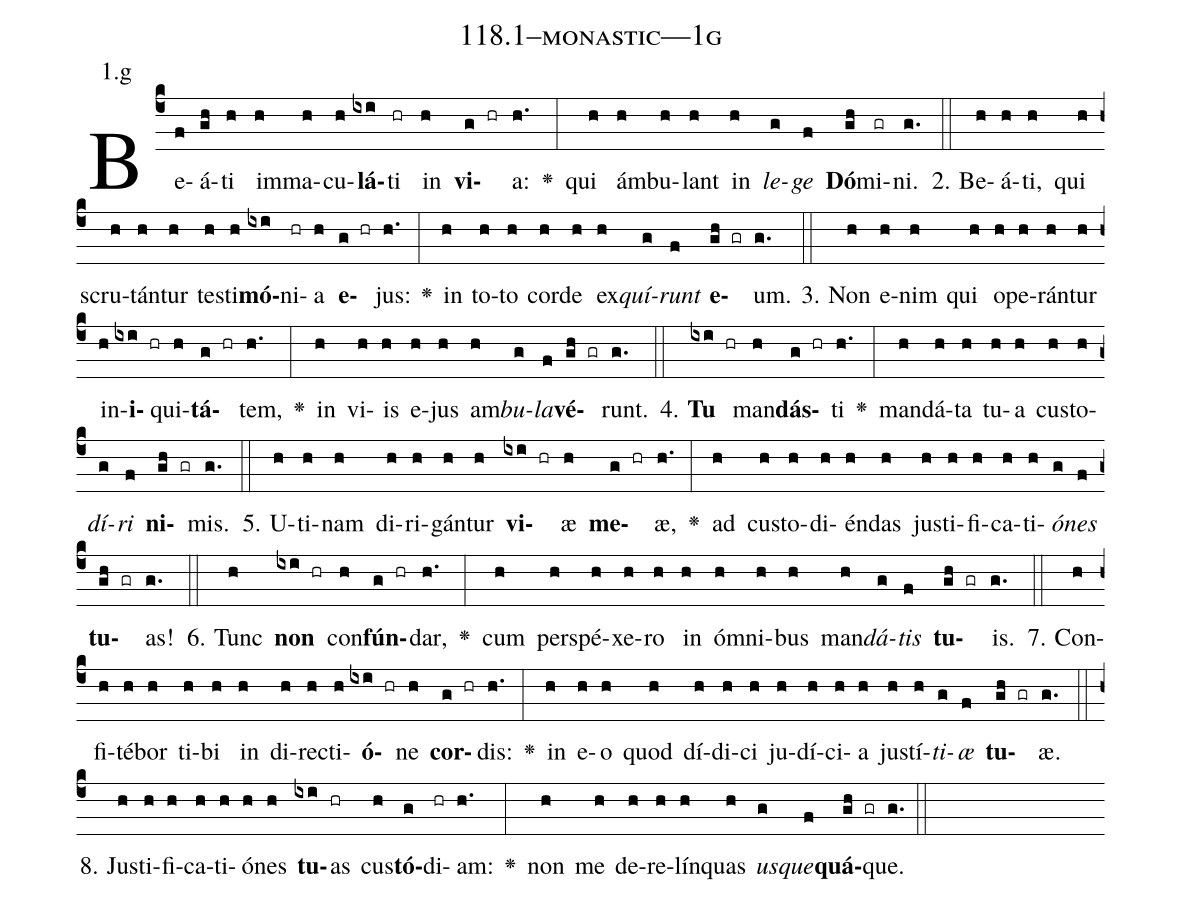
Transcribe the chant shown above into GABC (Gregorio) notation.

name: 118.1--monastic---1g;
annotation: 1.g;
%%
(c4)Be(f)á(gh)ti(h) im(h)ma(h)cu(h)<b>lá</b>(ixi)ti(hr) in(h) <b>vi</b>(g hr)a:(h.) <v>\greheightstar</v>(:) qui(h) ám(h)bu(h)lant(h) in(h) <i>le</i>(g)<i>ge</i>(f) <b>Dó</b>(gh)mi(gr)ni.(g.) (::)
2. Be(h)á(h)ti,(h) qui(h) scru(h)tán(h)tur(h) tes(h)ti(h)<b>mó</b>(ixi)ni(hr)a(h) <b>e</b>(g hr)jus:(h.) <v>\greheightstar</v>(:) in(h) to(h)to(h) cor(h)de(h) ex(h)<i>quí</i>(g)<i>runt</i>(f) <b>e</b>(gh gr)um.(g.) (::)
3. Non(h) e(h)nim(h) qui(h) o(h)pe(h)rán(h)tur(h) in(h)<b>i</b>(ixi hr)qui(h)<b>tá</b>(g hr)tem,(h.) <v>\greheightstar</v>(:) in(h) vi(h)is(h) e(h)jus(h) am(h)<i>bu</i>(g)<i>la</i>(f)<b>vé</b>(gh gr)runt.(g.) (::)
4. <b>Tu</b>(ixi hr) man(h)<b>dás</b>(g hr)ti(h.) <v>\greheightstar</v>(:) man(h)dá(h)ta(h) tu(h)a(h) cus(h)to(h)<i>dí</i>(g)<i>ri</i>(f) <b>ni</b>(gh gr)mis.(g.) (::)
5. U(h)ti(h)nam(h) di(h)ri(h)gán(h)tur(h) <b>vi</b>(ixi hr)æ(h) <b>me</b>(g hr)æ,(h.) <v>\greheightstar</v>(:) ad(h) cus(h)to(h)di(h)én(h)das(h) jus(h)ti(h)fi(h)ca(h)ti(h)<i>ó</i>(g)<i>nes</i>(f) <b>tu</b>(gh gr)as!(g.) (::)
6. Tunc(h) <b>non</b>(ixi hr) con(h)<b>fún</b>(g hr)dar,(h.) <v>\greheightstar</v>(:) cum(h) per(h)spé(h)xe(h)ro(h) in(h) óm(h)ni(h)bus(h) man(h)<i>dá</i>(g)<i>tis</i>(f) <b>tu</b>(gh gr)is.(g.) (::)
7. Con(h)fi(h)té(h)bor(h) ti(h)bi(h) in(h) di(h)rec(h)ti(h)<b>ó</b>(ixi hr)ne(h) <b>cor</b>(g hr)dis:(h.) <v>\greheightstar</v>(:) in(h) e(h)o(h) quod(h) dí(h)di(h)ci(h) ju(h)dí(h)ci(h)a(h) jus(h)tí(h)<i>ti</i>(g)<i>æ</i>(f) <b>tu</b>(gh gr)æ.(g.) (::)
8. Jus(h)ti(h)fi(h)ca(h)ti(h)ó(h)nes(h) <b>tu</b>(ixi)as(hr) cus(h)<b>tó</b>(g)di(hr)am:(h.) <v>\greheightstar</v>(:) non(h) me(h) de(h)re(h)lín(h)quas(h) <i>us</i>(g)<i>que</i>(f)<b>quá</b>(gh gr)que.(g.) (::)
